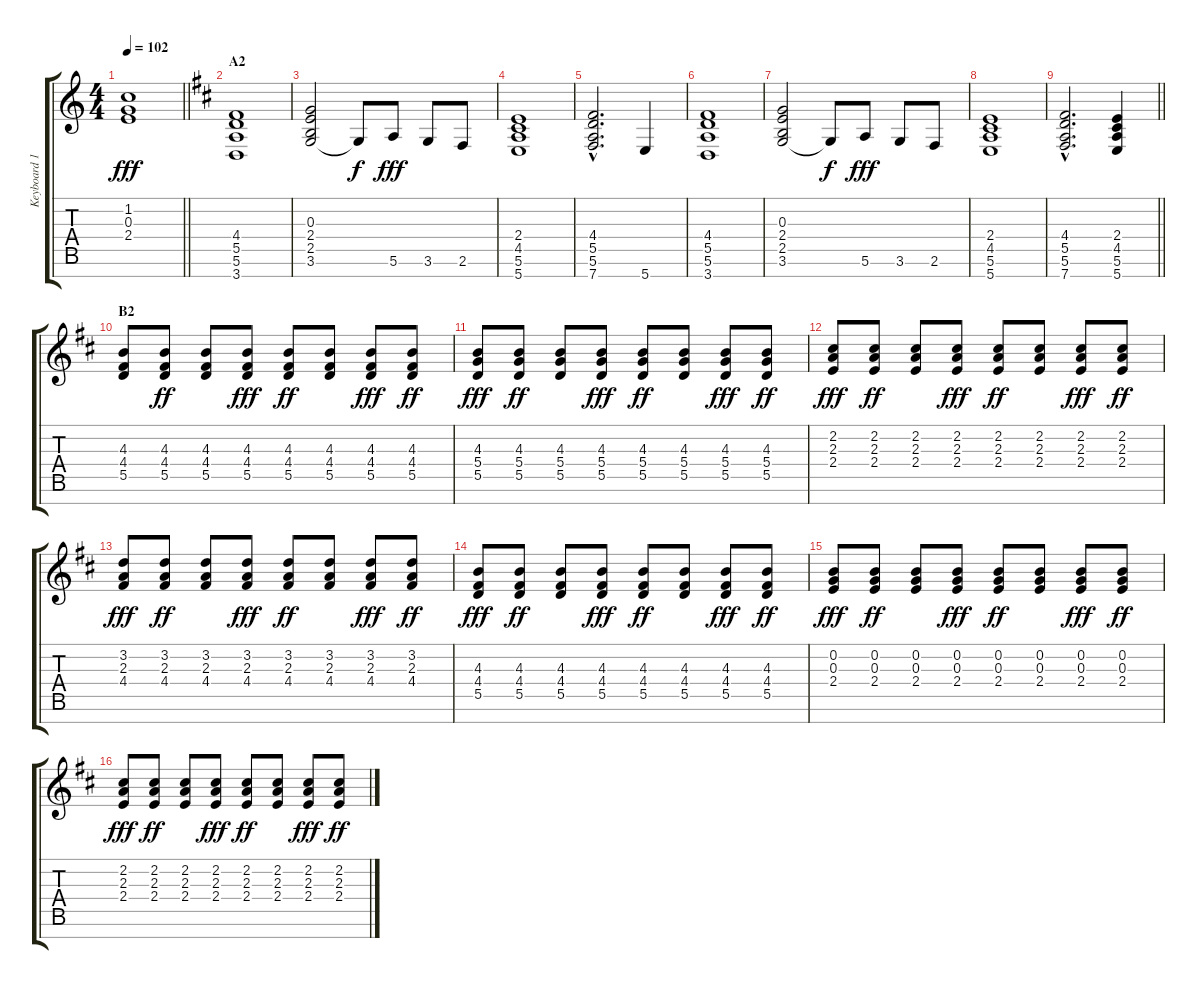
\track ("Keyboard 1" "Keyboard 1") {instrument synthstrings2}
\staff {score tabs}
\tuning (E5 B4 G4 D4 A3 E3 B2) {hide}
\ts (4 4)
\tempo 102
\clef g2
\barLineRight lightlight
\ks c
(1.2 0.3 2.4).1{dy fff} |
\section ("" "A2")
\ks d
(4.4 5.5 5.6 3.7).1 |
(0.3 2.4 2.5 3.6).2 3.6{t}.8{dy f} 5.6.8{dy fff} 3.6.8 2.6.8 |
(2.4 4.5 5.6 5.7).1 |
(4.4{hac} 5.5{hac} 5.6{hac} 7.7{hac}).2{d} 5.7.4 |
(4.4 5.5 5.6 3.7).1 |
(0.3 2.4 2.5 3.6).2 3.6{t}.8{dy f} 5.6.8{dy fff} 3.6.8 2.6.8 |
(2.4 4.5 5.6 5.7).1 |
\barLineRight lightlight
(4.4{hac} 5.5{hac} 5.6{hac} 7.7{hac}).2{d} (2.4 4.5 5.6 5.7).4 |
\section ("" "B2")
(4.3 4.4 5.5).8 (4.3 4.4 5.5).8{dy ff} (4.3 4.4 5.5).8 (4.3 4.4 5.5).8{dy fff} (4.3 4.4 5.5).8{dy ff} (4.3 4.4 5.5).8 (4.3 4.4 5.5).8{dy fff} (4.3 4.4 5.5).8{dy ff} |
(4.3 5.4 5.5).8{dy fff} (4.3 5.4 5.5).8{dy ff} (4.3 5.4 5.5).8 (4.3 5.4 5.5).8{dy fff} (4.3 5.4 5.5).8{dy ff} (4.3 5.4 5.5).8 (4.3 5.4 5.5).8{dy fff} (4.3 5.4 5.5).8{dy ff} |
(2.2 2.3 2.4).8{dy fff} (2.2 2.3 2.4).8{dy ff} (2.2 2.3 2.4).8 (2.2 2.3 2.4).8{dy fff} (2.2 2.3 2.4).8{dy ff} (2.2 2.3 2.4).8 (2.2 2.3 2.4).8{dy fff} (2.2 2.3 2.4).8{dy ff} |
(3.2 2.3 4.4).8{dy fff} (3.2 2.3 4.4).8{dy ff} (3.2 2.3 4.4).8 (3.2 2.3 4.4).8{dy fff} (3.2 2.3 4.4).8{dy ff} (3.2 2.3 4.4).8 (3.2 2.3 4.4).8{dy fff} (3.2 2.3 4.4).8{dy ff} |
(4.3 4.4 5.5).8{dy fff} (4.3 4.4 5.5).8{dy ff} (4.3 4.4 5.5).8 (4.3 4.4 5.5).8{dy fff} (4.3 4.4 5.5).8{dy ff} (4.3 4.4 5.5).8 (4.3 4.4 5.5).8{dy fff} (4.3 4.4 5.5).8{dy ff} |
(0.2 0.3 2.4).8{dy fff} (0.2 0.3 2.4).8{dy ff} (0.2 0.3 2.4).8 (0.2 0.3 2.4).8{dy fff} (0.2 0.3 2.4).8{dy ff} (0.2 0.3 2.4).8 (0.2 0.3 2.4).8{dy fff} (0.2 0.3 2.4).8{dy ff} |
(2.2 2.3 2.4).8{dy fff} (2.2 2.3 2.4).8{dy ff} (2.2 2.3 2.4).8 (2.2 2.3 2.4).8{dy fff} (2.2 2.3 2.4).8{dy ff} (2.2 2.3 2.4).8 (2.2 2.3 2.4).8{dy fff} (2.2 2.3 2.4).8{dy ff}
